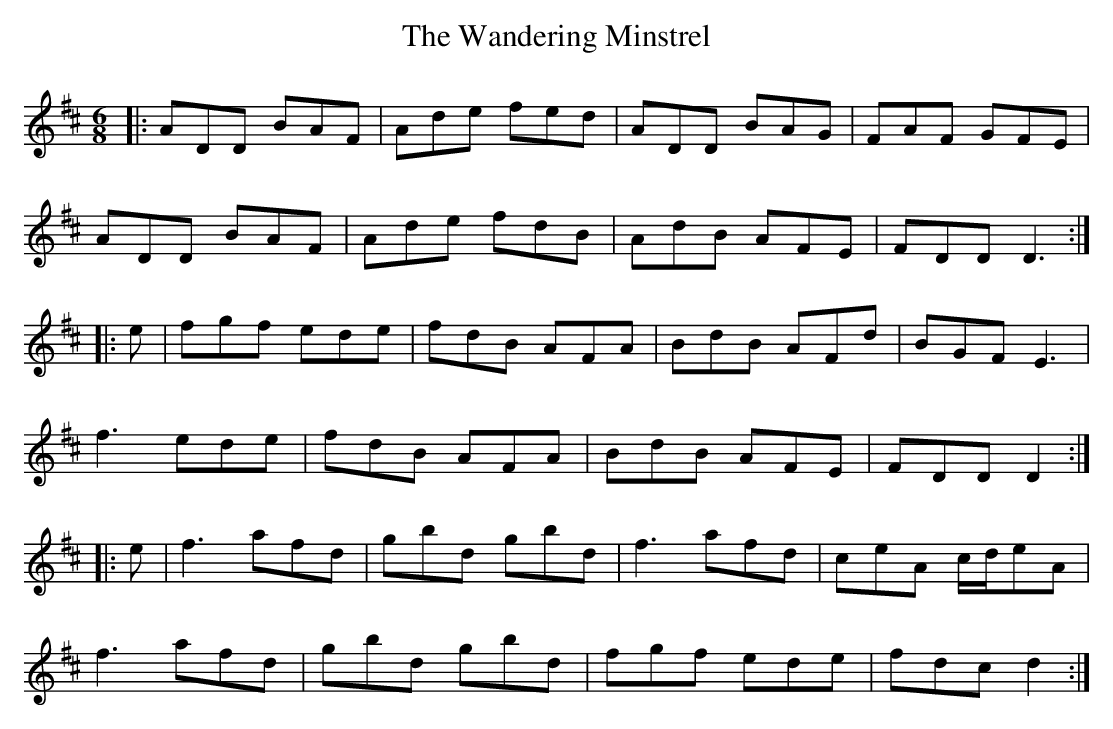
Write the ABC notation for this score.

X:1
T: The Wandering Minstrel
M: 6/8
L: 1/8
K: Dmaj
|:ADD BAF|Ade fed|ADD BAG|FAF GFE|
ADD BAF|Ade fdB|AdB AFE|FDD D3:|
|:e|fgf ede|fdB AFA|BdB AFd|BGF E3|
f3 ede|fdB AFA|BdB AFE|FDD D2:|
|:e|f3 afd|gbd gbd|f3 afd|ceA c/d/eA|
f3 afd|gbd gbd|fgf ede|fdc d2:|
